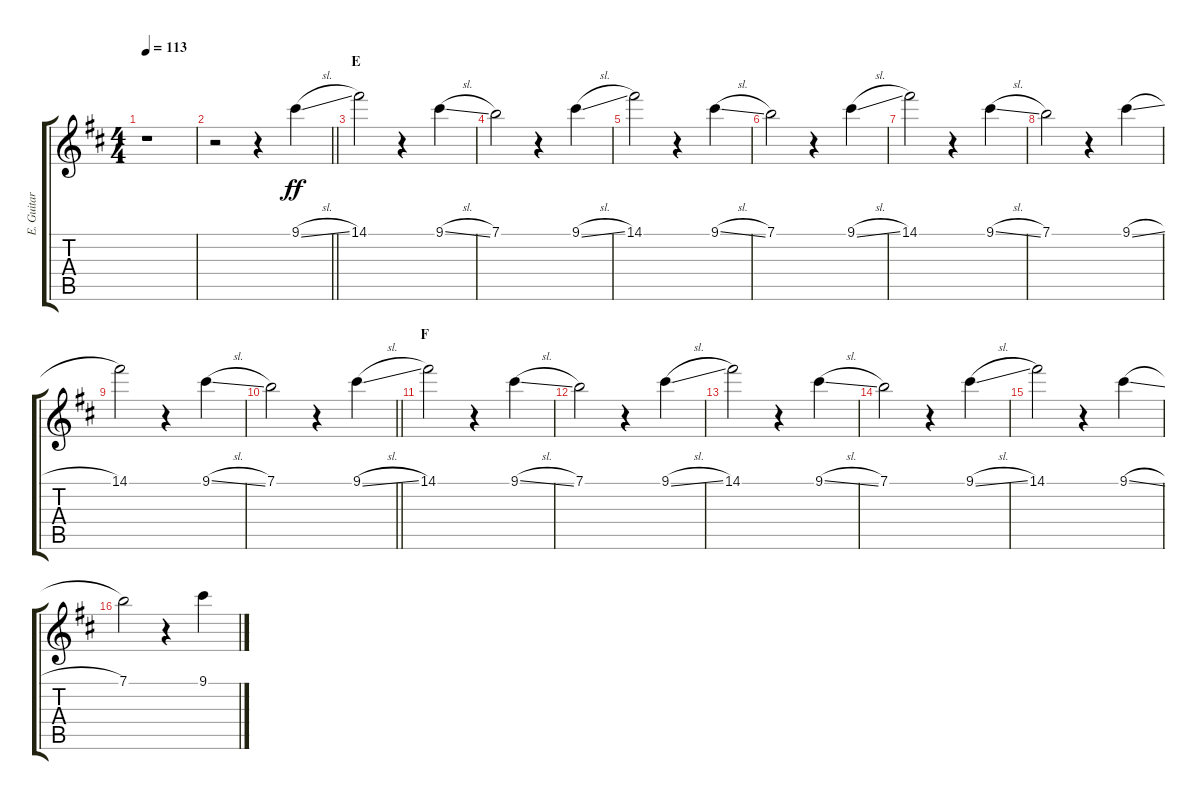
\track ("E. Guitar I" "E. Guitar ") {instrument electricguitarjazz}
\staff {score tabs}
\tuning (E4 B3 G3 D3 A2 E2) {hide}
\ts (4 4)
\tempo 113
\clef g2
\ks d
r.1{dy ff} |
\barLineRight lightlight
r.2 r.4 9.1{sl}.4 |
\section ("" "E")
14.1.2 r.4 9.1{sl}.4 |
7.1.2 r.4 9.1{sl}.4 |
14.1.2 r.4 9.1{sl}.4 |
7.1.2 r.4 9.1{sl}.4 |
14.1.2 r.4 9.1{sl}.4 |
7.1.2 r.4 9.1{sl}.4 |
14.1.2 r.4 9.1{sl}.4 |
\barLineRight lightlight
7.1.2 r.4 9.1{sl}.4 |
\section ("" "F")
14.1.2 r.4 9.1{sl}.4 |
7.1.2 r.4 9.1{sl}.4 |
14.1.2 r.4 9.1{sl}.4 |
7.1.2 r.4 9.1{sl}.4 |
14.1.2 r.4 9.1{sl}.4 |
7.1.2 r.4 9.1{sl}.4
